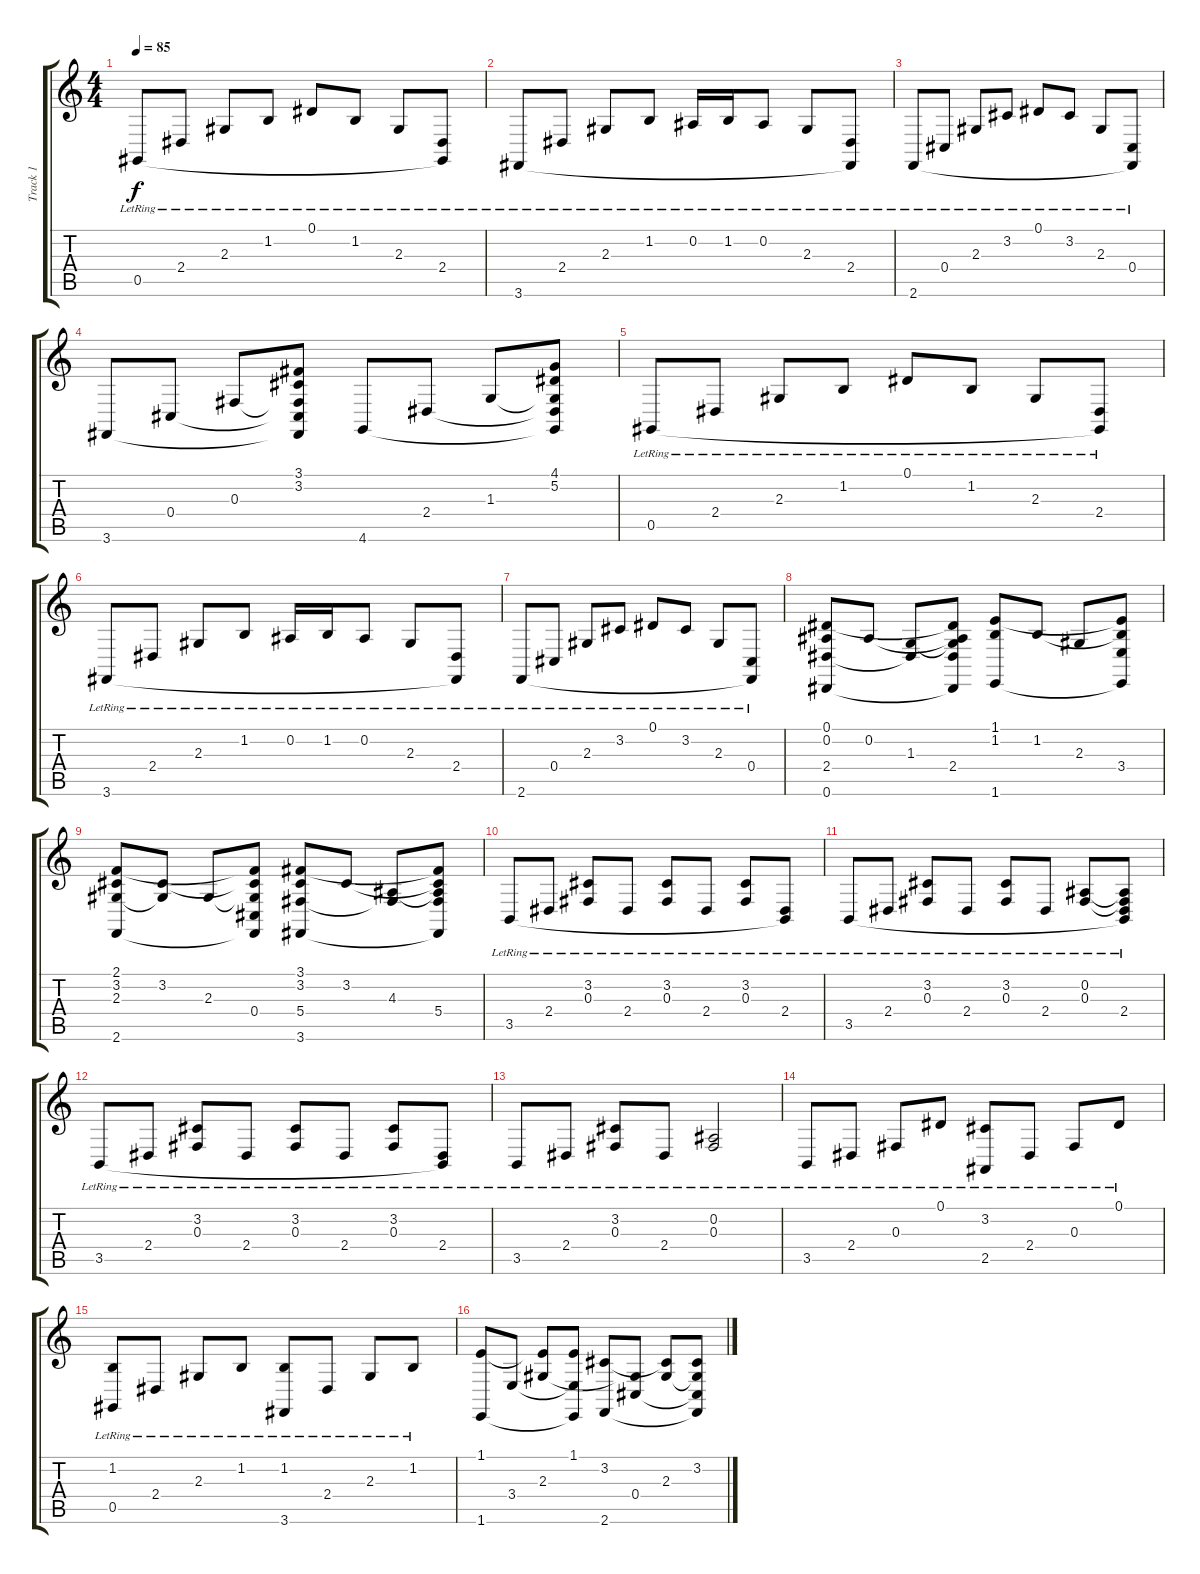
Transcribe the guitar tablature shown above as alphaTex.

\track ("Track 1" "Track 1") {instrument brightacousticpiano}
\staff {score tabs}
\tuning (Eb4 Bb3 Gb3 Db3 Ab2 Eb2) {hide}
\ts (4 4)
\tempo 85
\clef g2
\ks c
0.5{lr}.8{dy f} 2.4{lr}.8 2.3{lr}.8 1.2{lr}.8 0.1{lr}.8 1.2{lr}.8 2.3{lr}.8 (2.4{lr} 0.5{t}).8 |
3.6{lr}.8 2.4{lr}.8 2.3{lr}.8 1.2{lr}.8 0.2{lr}.16 1.2{lr}.16 0.2{lr}.8 2.3{lr}.8 (2.4{lr} 3.6{t}).8 |
2.6{lr}.8 0.4{lr}.8 2.3{lr}.8 3.2{lr}.8 0.1{lr}.8 3.2{lr}.8 2.3{lr}.8 (0.4{lr} 2.6{t}).8 |
3.6.8 0.4.8 0.3.8 (3.1 3.2 0.3{t} 0.4{t} 3.6{t}).8 4.6.8 2.4.8 1.3.8 (4.1 5.2 1.3{t} 2.4{t} 4.6{t}).8 |
0.5{lr}.8 2.4{lr}.8 2.3{lr}.8 1.2{lr}.8 0.1{lr}.8 1.2{lr}.8 2.3{lr}.8 (2.4{lr} 0.5{t}).8 |
3.6{lr}.8 2.4{lr}.8 2.3{lr}.8 1.2{lr}.8 0.2{lr}.16 1.2{lr}.16 0.2{lr}.8 2.3{lr}.8 (2.4{lr} 3.6{t}).8 |
2.6{lr}.8 0.4{lr}.8 2.3{lr}.8 3.2{lr}.8 0.1{lr}.8 3.2{lr}.8 2.3{lr}.8 (0.4{lr} 2.6{t}).8 |
(0.1 0.2 2.4 0.6).8 0.2.8 (1.3 2.4{t}).8 (0.1{t} 0.2{t} 1.3{t} 2.4 0.6{t}).8 (1.1 1.2 1.6).8 1.2.8 2.3.8 (1.1{t} 1.2{t} 3.4 1.6{t}).8 |
(2.1 3.2 2.3 2.6).8 (3.2 2.3{t}).8 2.3.8 (2.1{t} 3.2{t} 2.3{t} 0.4 2.6{t}).8 (3.1 3.2 5.4 3.6).8 3.2.8 (4.3 5.4{t}).8 (3.1{t} 3.2{t} 4.3{t} 5.4 3.6{t}).8 |
3.5{lr}.8 2.4{lr}.8 (3.2{lr} 0.3{lr}).8 2.4{lr}.8 (3.2{lr} 0.3{lr}).8 2.4{lr}.8 (3.2{lr} 0.3{lr}).8 (2.4{lr} 3.5{t}).8 |
3.5{lr}.8 2.4{lr}.8 (3.2{lr} 0.3{lr}).8 2.4{lr}.8 (3.2{lr} 0.3{lr}).8 2.4{lr}.8 (0.2{lr} 0.3{lr}).8 (0.2{t} 0.3{t} 2.4{lr} 3.5{t}).8 |
3.5{lr}.8 2.4{lr}.8 (3.2{lr} 0.3{lr}).8 2.4{lr}.8 (3.2{lr} 0.3{lr}).8 2.4{lr}.8 (3.2{lr} 0.3{lr}).8 (2.4{lr} 3.5{t}).8 |
3.5{lr}.8 2.4{lr}.8 (3.2{lr} 0.3{lr}).8 2.4{lr}.8 (0.2{lr} 0.3{lr}).2 |
3.5{lr}.8 2.4{lr}.8 0.3{lr}.8 0.1{lr}.8 (3.2{lr} 2.5{lr}).8 2.4{lr}.8 0.3{lr}.8 0.1{lr}.8 |
(1.2{lr} 0.5{lr}).8 2.4{lr}.8 2.3{lr}.8 1.2{lr}.8 (1.2{lr} 3.6{lr}).8 2.4{lr}.8 2.3{lr}.8 1.2{lr}.8 |
(1.1 1.6).8 3.4.8 (1.1{t} 2.3).8 (1.1 3.4{t} 1.6{t}).8 (3.2 2.6).8 (2.3{t} 0.4).8 (3.2{t} 2.3).8 (3.2 2.3{t} 0.4{t} 2.6{t}).8
